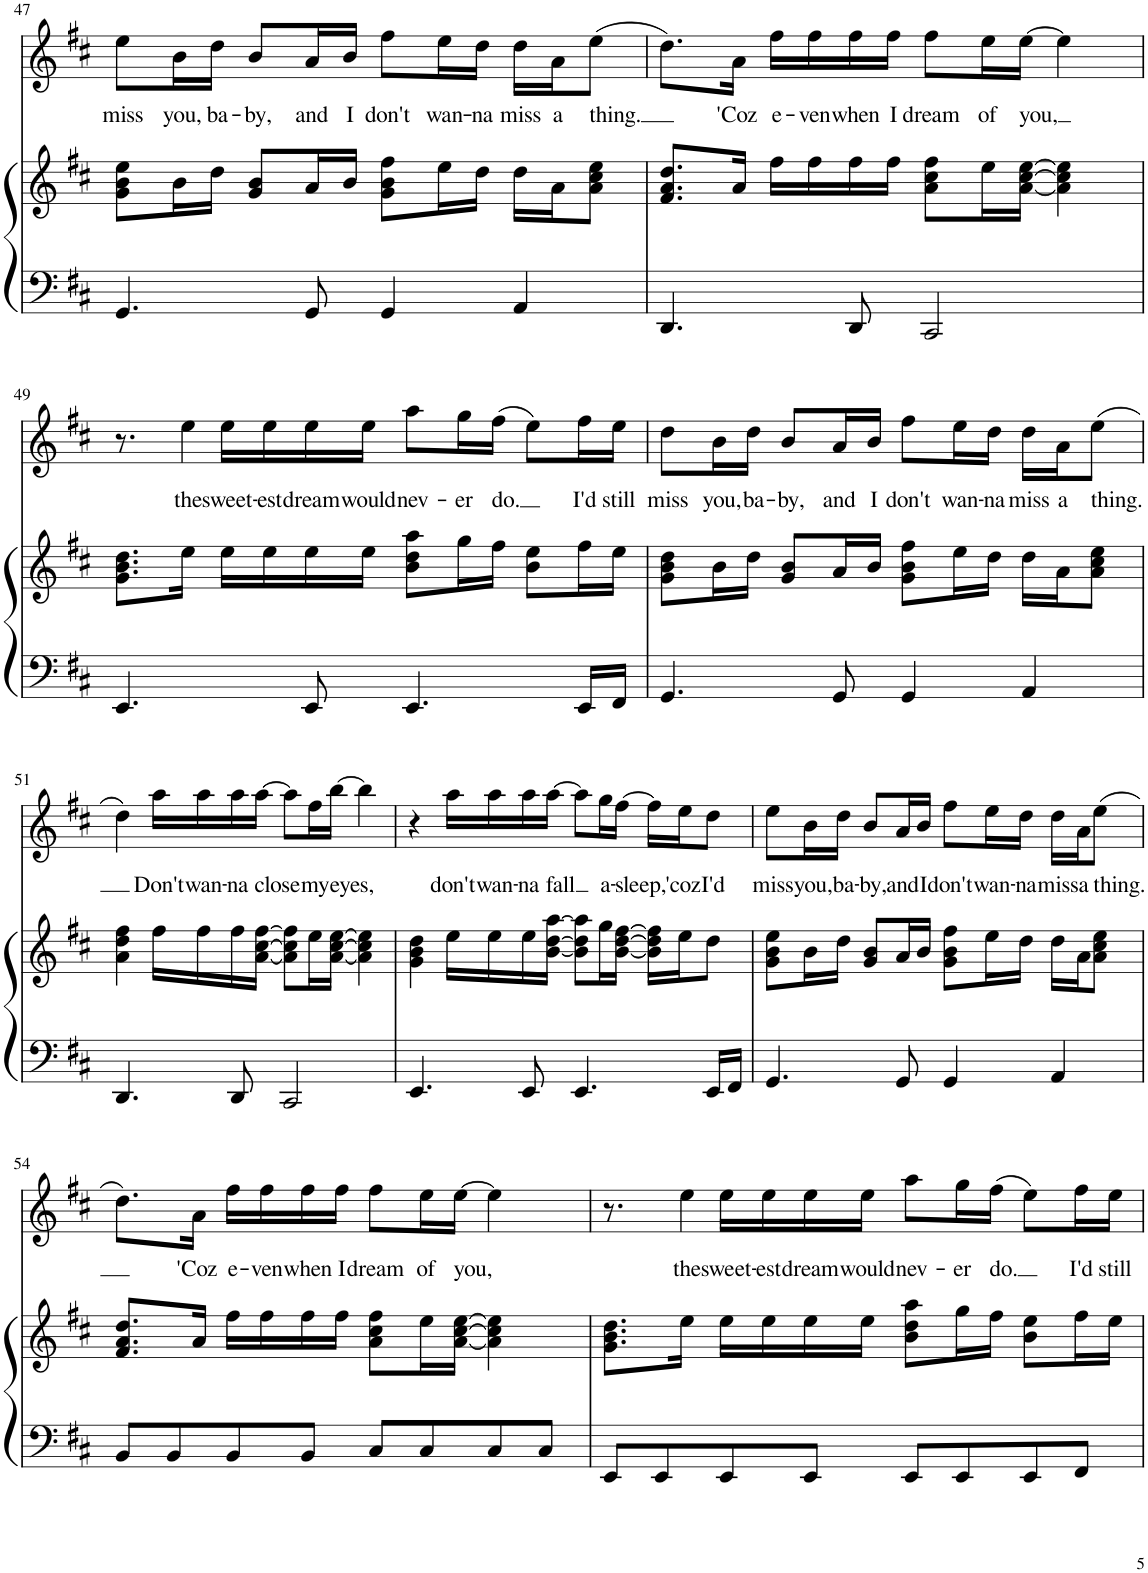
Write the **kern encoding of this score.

**kern	**kern	**kern	**text
*part2	*part2	*part1	*part1
*staff3	*staff2	*staff1	*staff1
*I"Piano	*	*I"Voice	*
*I'Pno	*	*	*
!!LO:PB:g=z
*clefF4	*clefG2	*clefG2	*
*k[f#c#]	*k[f#c#]	*k[f#c#]	*
*M4/4	*M4/4	*M4/4	*
=47	=47	=47	=47
!	!	!	!LO:LY:b
4.GG/	8g\ 8b\ 8ee\L	8ee\L	miss
!	!	!	!LO:LY:b
.	16b\L	16b\L	you,
!	!	!	!LO:LY:b
.	16dd\JJ	16dd\JJ	ba-
!	!	!	!LO:LY:b
.	8g/ 8b/L	8b/L	-by,
!	!	!	!LO:LY:b
8GG/	16a/L	16a/L	and
!	!	!	!LO:LY:b
.	16b/JJ	16b/JJ	I
!	!	!	!LO:LY:b
4GG/	8g\ 8b\ 8ff#\L	8ff#\L	don't
!	!	!	!LO:LY:b
.	16ee\L	16ee\L	wan-
!	!	!	!LO:LY:b
.	16dd\JJ	16dd\JJ	-na
!	!	!	!LO:LY:b
4AA/	16dd\LL	16dd\LL	miss
!	!	!	!LO:LY:b
.	16a\J	16a\J	a
!	!	!	!LO:LY:b
.	8a\ 8cc#\ 8ee\J	(8ee\J	thing.
=48	=48	=48	=48
4.DD/	8.f#/ 8.a/ 8.dd/L	8.dd\L)	.
!	!	!	!LO:LY:b
.	16a/Jk	16a\Jk	'Coz
!	!	!	!LO:LY:b
.	16ff#\LL	16ff#\LL	e-
!	!	!	!LO:LY:b
.	16ff#\	16ff#\	-ven
!	!	!	!LO:LY:b
8DD/	16ff#\	16ff#\	when
!	!	!	!LO:LY:b
.	16ff#\JJ	16ff#\JJ	I
!	!	!	!LO:LY:b
2CC#/	8a\ 8cc#\ 8ff#\L	8ff#\L	dream
!	!	!	!LO:LY:b
.	16ee\L	16ee\L	of
!	!	!	!LO:LY:b
.	[16a\ [16cc#\ [16ee\JJ	[16ee\JJ	you,
.	4a\] 4cc#\] 4ee\]	4ee\]	.
!!LO:LB:g=z
=49	=49	=49	=49
*	*	*^	*
4.EE/	8.g\ 8.b\ 8.dd\L	8.r	8.ryy	.
!	!	!	!	!LO:LY:b
.	16ee\Jk	16ryy	4ee\	the
!	!	!	!	!LO:LY:b
.	16ee\LL	16ee\LL	.	sweet-
!	!	!	!	!LO:LY:b
.	16ee\	16ee\	.	-est
!	!	!	!	!LO:LY:b
8EE/	16ee\	16ee\	.	dream
!	!	!	!	!LO:LY:b
.	16ee\JJ	16ee\JJ	2ryy	would
!	!	!	!	!LO:LY:b
4.EE/	8b\ 8dd\ 8aa\L	8aa\L	.	nev-
!	!	!	!	!LO:LY:b
.	16gg\L	16gg\L	.	-er
!	!	!	!	!LO:LY:b
.	16ff#\JJ	(16ff#\JJ	.	do.
.	8b\ 8ee\L	8ee\L)	.	.
!	!	!	!	!LO:LY:b
16EE/LL	16ff#\L	16ff#\L	.	I'd
!	!	!	!	!LO:LY:b
16FF#/JJ	16ee\JJ	16ee\JJ	16ryy	still
=50	=50	=50	=50	=50
!	!	!	!	!LO:LY:b
*	*	*v	*v	*
4.GG/	8g\ 8b\ 8dd\L	8dd\L	miss
!	!	!	!LO:LY:b
.	16b\L	16b\L	you,
!	!	!	!LO:LY:b
.	16dd\JJ	16dd\JJ	ba-
!	!	!	!LO:LY:b
.	8g/ 8b/L	8b/L	-by,
!	!	!	!LO:LY:b
8GG/	16a/L	16a/L	and
!	!	!	!LO:LY:b
.	16b/JJ	16b/JJ	I
!	!	!	!LO:LY:b
4GG/	8g\ 8b\ 8ff#\L	8ff#\L	don't
!	!	!	!LO:LY:b
.	16ee\L	16ee\L	wan-
!	!	!	!LO:LY:b
.	16dd\JJ	16dd\JJ	-na
!	!	!	!LO:LY:b
4AA/	16dd\LL	16dd\LL	miss
!	!	!	!LO:LY:b
.	16a\J	16a\J	a
!	!	!	!LO:LY:b
.	8a\ 8cc#\ 8ee\J	(8ee\J	thing.
!!LO:LB:g=z
=51	=51	=51	=51
4.DD/	4a\ 4dd\ 4ff#\	4dd\)	.
!	!	!	!LO:LY:b
.	16ff#\LL	16aa\LL	Don't
!	!	!	!LO:LY:b
.	16ff#\	16aa\	wan-
!	!	!	!LO:LY:b
8DD/	16ff#\	16aa\	-na
!	!	!	!LO:LY:b
.	[16a\ [16cc#\ [16ff#\JJ	[16aa\JJ	close
2CC#/	8a\] 8cc#\] 8ff#\]L	8aa\L]	.
!	!	!	!LO:LY:b
.	16ee\L	16ff#\L	my
!	!	!	!LO:LY:b
.	[16a\ [16cc#\ [16ee\JJ	[16bb\JJ	eyes,
.	4a\] 4cc#\] 4ee\]	4bb\]	.
=52	=52	=52	=52
4.EE/	4g\ 4b\ 4dd\	4r	.
!	!	!	!LO:LY:b
.	16ee\LL	16aa\LL	don't
!	!	!	!LO:LY:b
.	16ee\	16aa\	wan-
!	!	!	!LO:LY:b
8EE/	16ee\	16aa\	-na
!	!	!	!LO:LY:b
.	[16b\ [16dd\ [16aa\JJ	[16aa\JJ	fall
4.EE/	8b\] 8dd\] 8aa\]L	8aa\L]	.
!	!	!	!LO:LY:b
.	16gg\L	16gg\L	a-
!	!	!	!LO:LY:b
.	[16b\ [16dd\ [16ff#\JJ	[16ff#\JJ	-sleep,
.	16b\] 16dd\] 16ff#\]LL	16ff#\LL]	.
!	!	!	!LO:LY:b
.	16ee\J	16ee\J	'coz
!	!	!	!LO:LY:b
16EE/LL	8dd\J	8dd\J	I'd
16FF#/JJ	.	.	.
=53	=53	=53	=53
!	!	!	!LO:LY:b
4.GG/	8g\ 8b\ 8ee\L	8ee\L	miss
!	!	!	!LO:LY:b
.	16b\L	16b\L	you,
!	!	!	!LO:LY:b
.	16dd\JJ	16dd\JJ	ba-
!	!	!	!LO:LY:b
.	8g/ 8b/L	8b/L	-by,
!	!	!	!LO:LY:b
8GG/	16a/L	16a/L	and
!	!	!	!LO:LY:b
.	16b/JJ	16b/JJ	I
!	!	!	!LO:LY:b
4GG/	8g\ 8b\ 8ff#\L	8ff#\L	don't
!	!	!	!LO:LY:b
.	16ee\L	16ee\L	wan-
!	!	!	!LO:LY:b
.	16dd\JJ	16dd\JJ	-na
!	!	!	!LO:LY:b
4AA/	16dd\LL	16dd\LL	miss
!	!	!	!LO:LY:b
.	16a\J	16a\J	a
!	!	!	!LO:LY:b
.	8a\ 8cc#\ 8ee\J	(8ee\J	thing.
!!LO:LB:g=z
=54	=54	=54	=54
8BB/L	8.f#/ 8.a/ 8.dd/L	8.dd\L)	.
8BB/	.	.	.
!	!	!	!LO:LY:b
.	16a/Jk	16a\Jk	'Coz
!	!	!	!LO:LY:b
8BB/	16ff#\LL	16ff#\LL	e-
!	!	!	!LO:LY:b
.	16ff#\	16ff#\	-ven
!	!	!	!LO:LY:b
8BB/J	16ff#\	16ff#\	when
!	!	!	!LO:LY:b
.	16ff#\JJ	16ff#\JJ	I
!	!	!	!LO:LY:b
8C#/L	8a\ 8cc#\ 8ff#\L	8ff#\L	dream
!	!	!	!LO:LY:b
8C#/	16ee\L	16ee\L	of
!	!	!	!LO:LY:b
.	[16a\ [16cc#\ [16ee\JJ	[16ee\JJ	you,
8C#/	4a\] 4cc#\] 4ee\]	4ee\]	.
8C#/J	.	.	.
=55	=55	=55	=55
*	*	*^	*
8EE/L	8.g\ 8.b\ 8.dd\L	8.r	8.ryy	.
8EE/	.	.	.	.
!	!	!	!	!LO:LY:b
.	16ee\Jk	16ryy	4ee\	the
!	!	!	!	!LO:LY:b
8EE/	16ee\LL	16ee\LL	.	sweet-
!	!	!	!	!LO:LY:b
.	16ee\	16ee\	.	-est
!	!	!	!	!LO:LY:b
8EE/J	16ee\	16ee\	.	dream
!	!	!	!	!LO:LY:b
.	16ee\JJ	16ee\JJ	2ryy	would
!	!	!	!	!LO:LY:b
8EE/L	8b\ 8dd\ 8aa\L	8aa\L	.	nev-
!	!	!	!	!LO:LY:b
8EE/	16gg\L	16gg\L	.	-er
!	!	!	!	!LO:LY:b
.	16ff#\JJ	(16ff#\JJ	.	do.
8EE/	8b\ 8ee\L	8ee\L)	.	.
!	!	!	!	!LO:LY:b
8FF#/J	16ff#\L	16ff#\L	.	I'd
!	!	!	!	!LO:LY:b
.	16ee\JJ	16ee\JJ	16ryy	still
*	*	*v	*v	*
=	=	=	=
*-	*-	*-	*-
